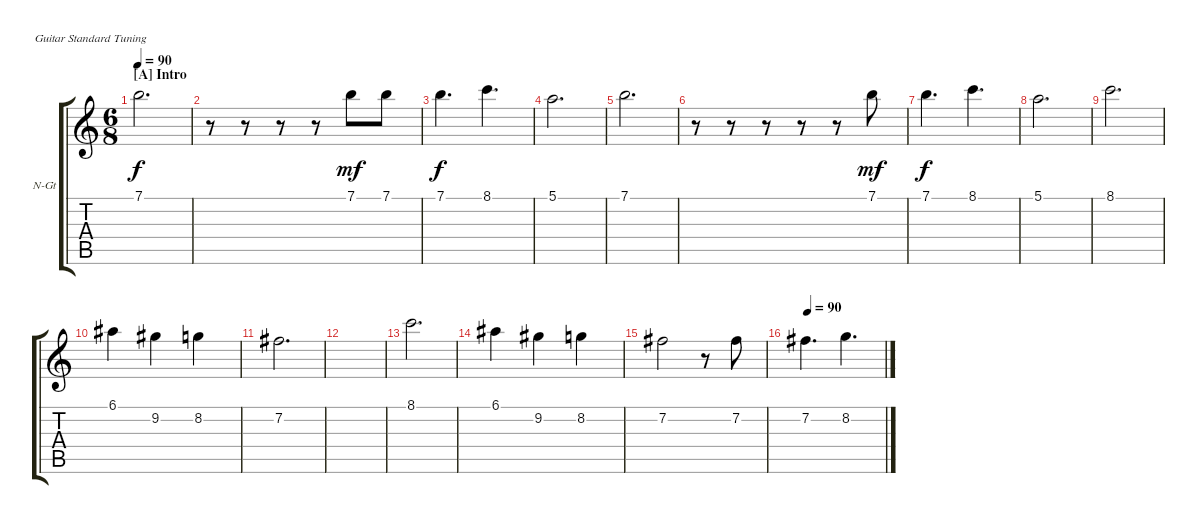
\defaultSystemsLayout 4
\bracketExtendMode groupsimilarinstruments
\firstSystemTrackNameOrientation horizontal
\otherSystemsTrackNameOrientation horizontal
\track ("Lead Guitar" "N-Gt") {instrument acousticguitarnylon}
\staff {score tabs}
\tuning (E4 B3 G3 D3 A2 E2)
\ts (6 8)
\section ("A" "Intro")
\tempo 90
\clef g2
\scale
0.485477
\ks c
7.1.2{d dy f instrument acousticguitarnylon} |
\scale
0.257261 r.8 r.8 r.8 r.8 7.1.8{dy mf} 7.1.8 |
\scale
0.257261 7.1.4{d dy f} 8.1.4{d} |
\scale
0.333333 5.1.2{d} |
\scale
0.333333 7.1.2{d} |
\scale
0.333333 r.8 r.8 r.8 r.8 r.8 7.1.8{dy mf} |
\scale
0.333333 7.1.4{d dy f} 8.1.4{d} |
\scale
0.333333 5.1.2{d} |
\scale
0.333333 8.1.2{d} |
\scale
0.333333 6.1.4 9.2.4 8.2.4 |
\scale
0.333333 7.2.2{d} |
\scale
0.333333 |
\scale
0.333333 8.1.2{d} |
\scale
0.333333 6.1.4 9.2.4 8.2.4 |
\scale
0.333333 7.2.2 r.8 7.2.8 |
\tempo (90 0.0375)
\scale
0.333333 7.2.4{d} 8.2.4{d}
